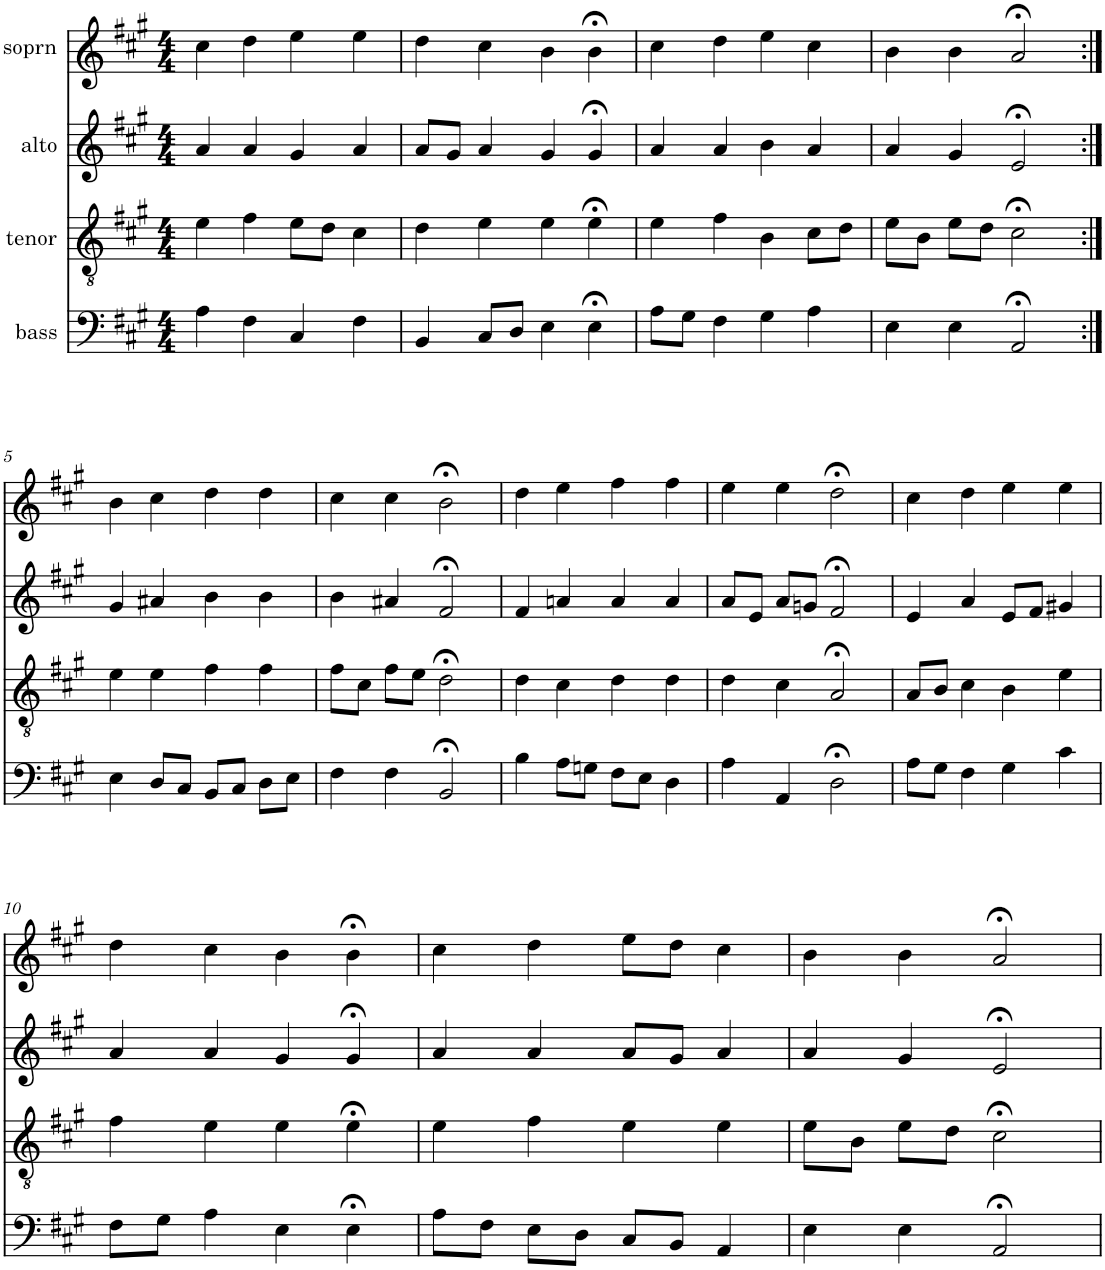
**kern	**kern	**kern	**kern
*part4	*part3	*part2	*part1
*staff4	*staff3	*staff2	*staff1
*I"bass	*I"tenor	*I"alto	*I"soprn
*clefF4	*clefGv2	*clefG2	*clefG2
*k[f#c#g#]	*k[f#c#g#]	*k[f#c#g#]	*k[f#c#g#]
*A:	*A:	*A:	*A:
*M4/4	*M4/4	*M4/4	*M4/4
=1	=1	=1	=1
4A\	4e\	4a/	4cc#\
4F#\	4f#\	4a/	4dd\
4C#/	8e\L	4g#/	4ee\
.	8d\J	.	.
4F#\	4c#\	4a/	4ee\
=2	=2	=2	=2
4BB/	4d\	8a/L	4dd\
.	.	8g#/J	.
8C#/L	4e\	4a/	4cc#\
8D/J	.	.	.
4E\	4e\	4g#/	4b\
4E;<\	4e;<\	4g#;</	4b;<\
=3	=3	=3	=3
8A\L	4e\	4a/	4cc#\
8G#\J	.	.	.
4F#\	4f#\	4a/	4dd\
4G#\	4B\	4b\	4ee\
4A\	8c#\L	4a/	4cc#\
.	8d\J	.	.
=4	=4	=4	=4
4E\	8e\L	4a/	4b\
.	8B\J	.	.
4E\	8e\L	4g#/	4b\
.	8d\J	.	.
2AA;</	2c#;<\	2e;</	2a;</
!!LO:LB:g=z
=5:|!	=5:|!	=5:|!	=5:|!
4E\	4e\	4g#/	4b\
8D/L	4e\	4a#X/	4cc#\
8C#/J	.	.	.
8BB/L	4f#\	4b\	4dd\
8C#/J	.	.	.
8D\L	4f#\	4b\	4dd\
8E\J	.	.	.
=6	=6	=6	=6
4F#\	8f#\L	4b\	4cc#\
.	8c#\J	.	.
4F#\	8f#\L	4a#X/	4cc#\
.	8e\J	.	.
2BB;</	2d;<\	2f#;</	2b;<\
=7	=7	=7	=7
4B\	4d\	4f#/	4dd\
8A\L	4c#\	4an/	4ee\
8Gn\J	.	.	.
8F#\L	4d\	4a/	4ff#\
8E\J	.	.	.
4D\	4d\	4a/	4ff#\
=8	=8	=8	=8
4A\	4d\	8a/L	4ee\
.	.	8e/J	.
4AA/	4c#\	8a/L	4ee\
.	.	8gn/J	.
2D;<\	2A;</	2f#;</	2dd;<\
=9	=9	=9	=9
8A\L	8A/L	4e/	4cc#\
8G#\J	8B/J	.	.
4F#\	4c#\	4a/	4dd\
4G#\	4B\	8e/L	4ee\
.	.	8f#/J	.
4c#\	4e\	4g#X/	4ee\
!!LO:LB:g=z
=10	=10	=10	=10
8F#\L	4f#\	4a/	4dd\
8G#\J	.	.	.
4A\	4e\	4a/	4cc#\
4E\	4e\	4g#/	4b\
4E;<\	4e;<\	4g#;</	4b;<\
=11	=11	=11	=11
8A\L	4e\	4a/	4cc#\
8F#\J	.	.	.
8E\L	4f#\	4a/	4dd\
8D\J	.	.	.
8C#/L	4e\	8a/L	8ee\L
8BB/J	.	8g#/J	8dd\J
4AA/	4e\	4a/	4cc#\
=12	=12	=12	=12
4E\	8e\L	4a/	4b\
.	8B\J	.	.
4E\	8e\L	4g#/	4b\
.	8d\J	.	.
2AA;</	2c#;<\	2e;</	2a;</
=	=	=	=
*-	*-	*-	*-
